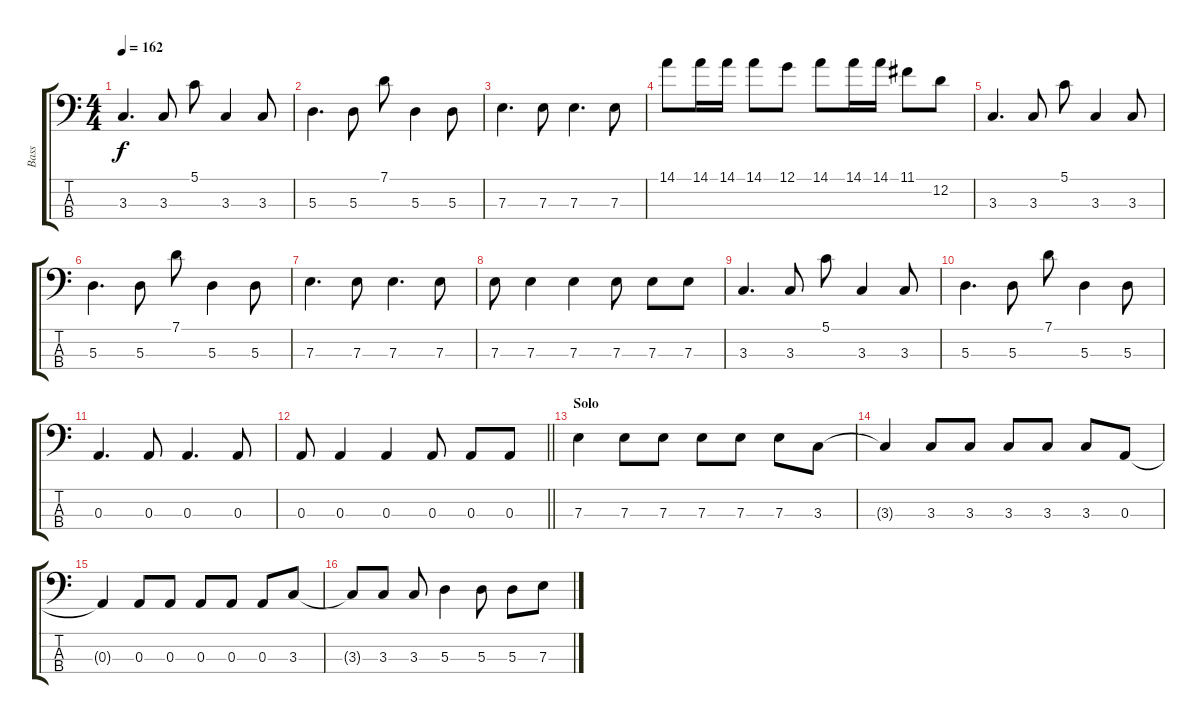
\track ("Bass" "Bass") {instrument electricbassfinger}
\staff {score tabs}
\tuning (G2 D2 A1 E1) {hide}
\ts (4 4)
\tempo 162
\clef f4
\ks c
3.3.4{d dy f} 3.3.8 5.1.8 3.3.4 3.3.8 |
5.3.4{d} 5.3.8 7.1.8 5.3.4 5.3.8 |
7.3.4{d} 7.3.8 7.3.4{d} 7.3.8 |
14.1.8 14.1.16 14.1.16 14.1.8 12.1.8 14.1.8 14.1.16 14.1.16 11.1.8 12.2.8 |
3.3.4{d} 3.3.8 5.1.8 3.3.4 3.3.8 |
5.3.4{d} 5.3.8 7.1.8 5.3.4 5.3.8 |
7.3.4{d} 7.3.8 7.3.4{d} 7.3.8 |
7.3.8 7.3.4 7.3.4 7.3.8 7.3.8 7.3.8 |
3.3.4{d} 3.3.8 5.1.8 3.3.4 3.3.8 |
5.3.4{d} 5.3.8 7.1.8 5.3.4 5.3.8 |
0.3.4{d} 0.3.8 0.3.4{d} 0.3.8 |
\barLineRight lightlight
0.3.8 0.3.4 0.3.4 0.3.8 0.3.8 0.3.8 |
\section ("" "Solo")
7.3.4 7.3.8 7.3.8 7.3.8 7.3.8 7.3.8 3.3.8 |
3.3{t}.4 3.3.8 3.3.8 3.3.8 3.3.8 3.3.8 0.3.8 |
0.3{t}.4 0.3.8 0.3.8 0.3.8 0.3.8 0.3.8 3.3.8 |
3.3{t}.8 3.3.8 3.3.8 5.3.4 5.3.8 5.3.8 7.3.8
